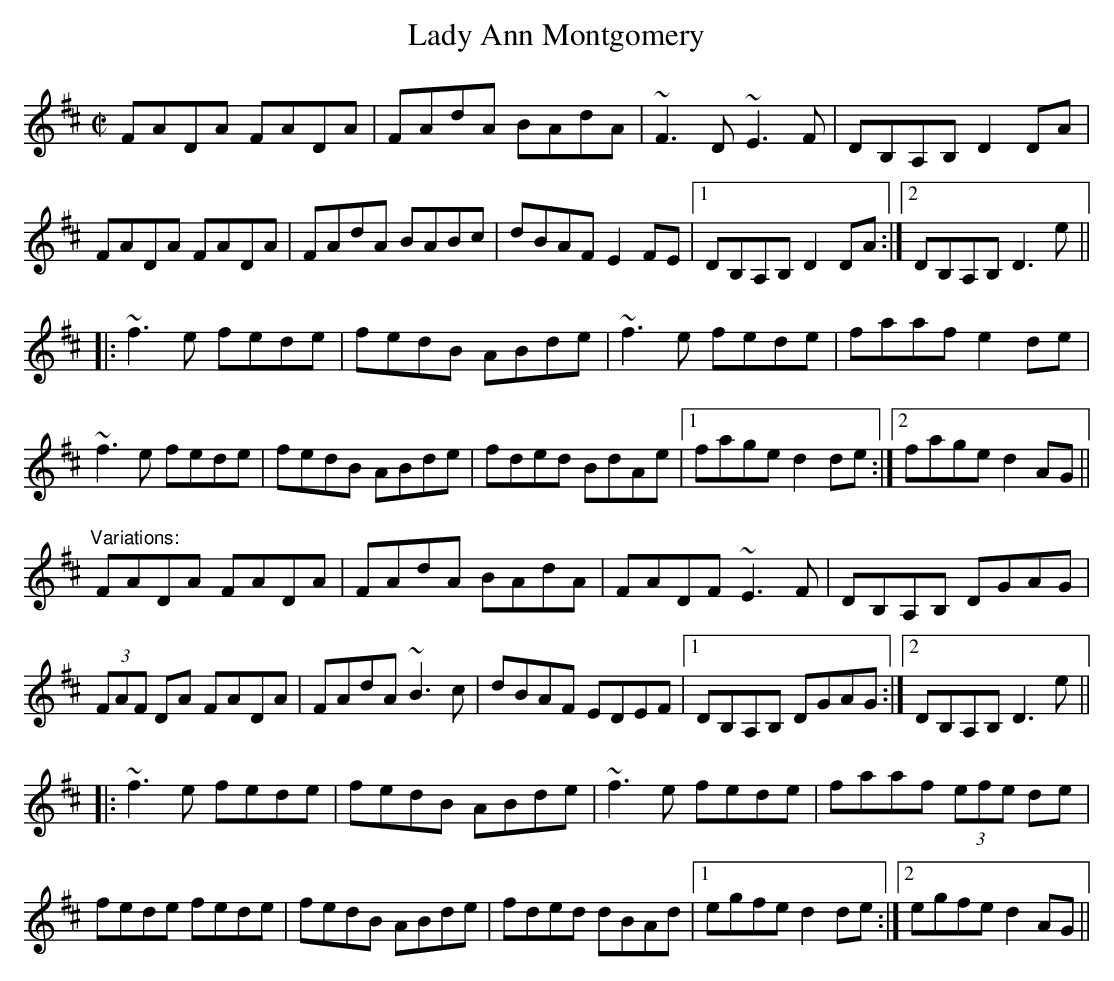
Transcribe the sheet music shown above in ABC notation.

X:1
T:Lady Ann Montgomery
M:C|
K:D
FADA FADA|FAdA BAdA|~F3D ~E3F|DB,A,B, D2DA|
FADA FADA|FAdA BABc|dBAF E2FE|1 DB,A,B, D2DA:|2 DB,A,B, D3e||
|:~f3e fede|fedB ABde|~f3e fede|faaf e2de|
~f3e fede|fedB ABde|fded BdAe|1 fage d2de:|2 fage d2AG||
"Variations:"
FADA FADA|FAdA BAdA|FADF ~E3F|DB,A,B, DGAG|
(3FAF DA FADA|FAdA ~B3c|dBAF EDEF|1 DB,A,B, DGAG:|2 DB,A,B, D3e||
|:~f3e fede|fedB ABde|~f3e fede|faaf (3efe de|
fede fede|fedB ABde|fded dBAd|1 egfe d2de:|2 egfe d2AG||
